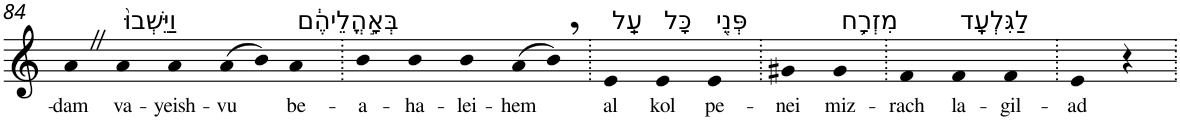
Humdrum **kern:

**kern	**text
*part1	*part1
*staff1	*staff1
*I"Piano	*
*I'Pno	*
!!LO:PB:g=z
*clefG2	*
*k[]	*
=84	=84
!	!LO:LY:b
4aZ	-dam
!LO:TX:a:t=וַיֵּשְׁבוּ֙	!
!	!LO:LY:b
4a	va-
!	!LO:LY:b
4a	-yeish-
!	!LO:LY:b
(>8a	-vu
8b)	.
!LO:TX:a:t=בְּאָ֣הֳלֵיהֶ֔ם	!
!	!LO:LY:b
4a	be-
=85.	=85.
!	!LO:LY:b
4b	-a-
!	!LO:LY:b
4b	-ha-
!	!LO:LY:b
4b	-lei-
!	!LO:LY:b
(>8a	-hem
8b,)	.
=86.	=86.
!LO:TX:a:t=עַֽל	!
!	!LO:LY:b
4e	al
!LO:TX:a:t=כָּל	!
!	!LO:LY:b
4e	kol
!LO:TX:a:t=פְּנֵ֖י	!
!	!LO:LY:b
4e	pe-
=87.	=87.
!	!LO:LY:b
4g#X	-nei
!LO:TX:a:t=מִזְרָ֥ח	!
!	!LO:LY:b
4g#	miz-
=88.	=88.
!	!LO:LY:b
4f	-rach
!LO:TX:a:t=לַגִּלְעָֽד	!
!	!LO:LY:b
4f	la-
!	!LO:LY:b
4f	-gil-
=89.	=89.
!	!LO:LY:b
4e	-ad
4r	.
=.	=.
*-	*-
